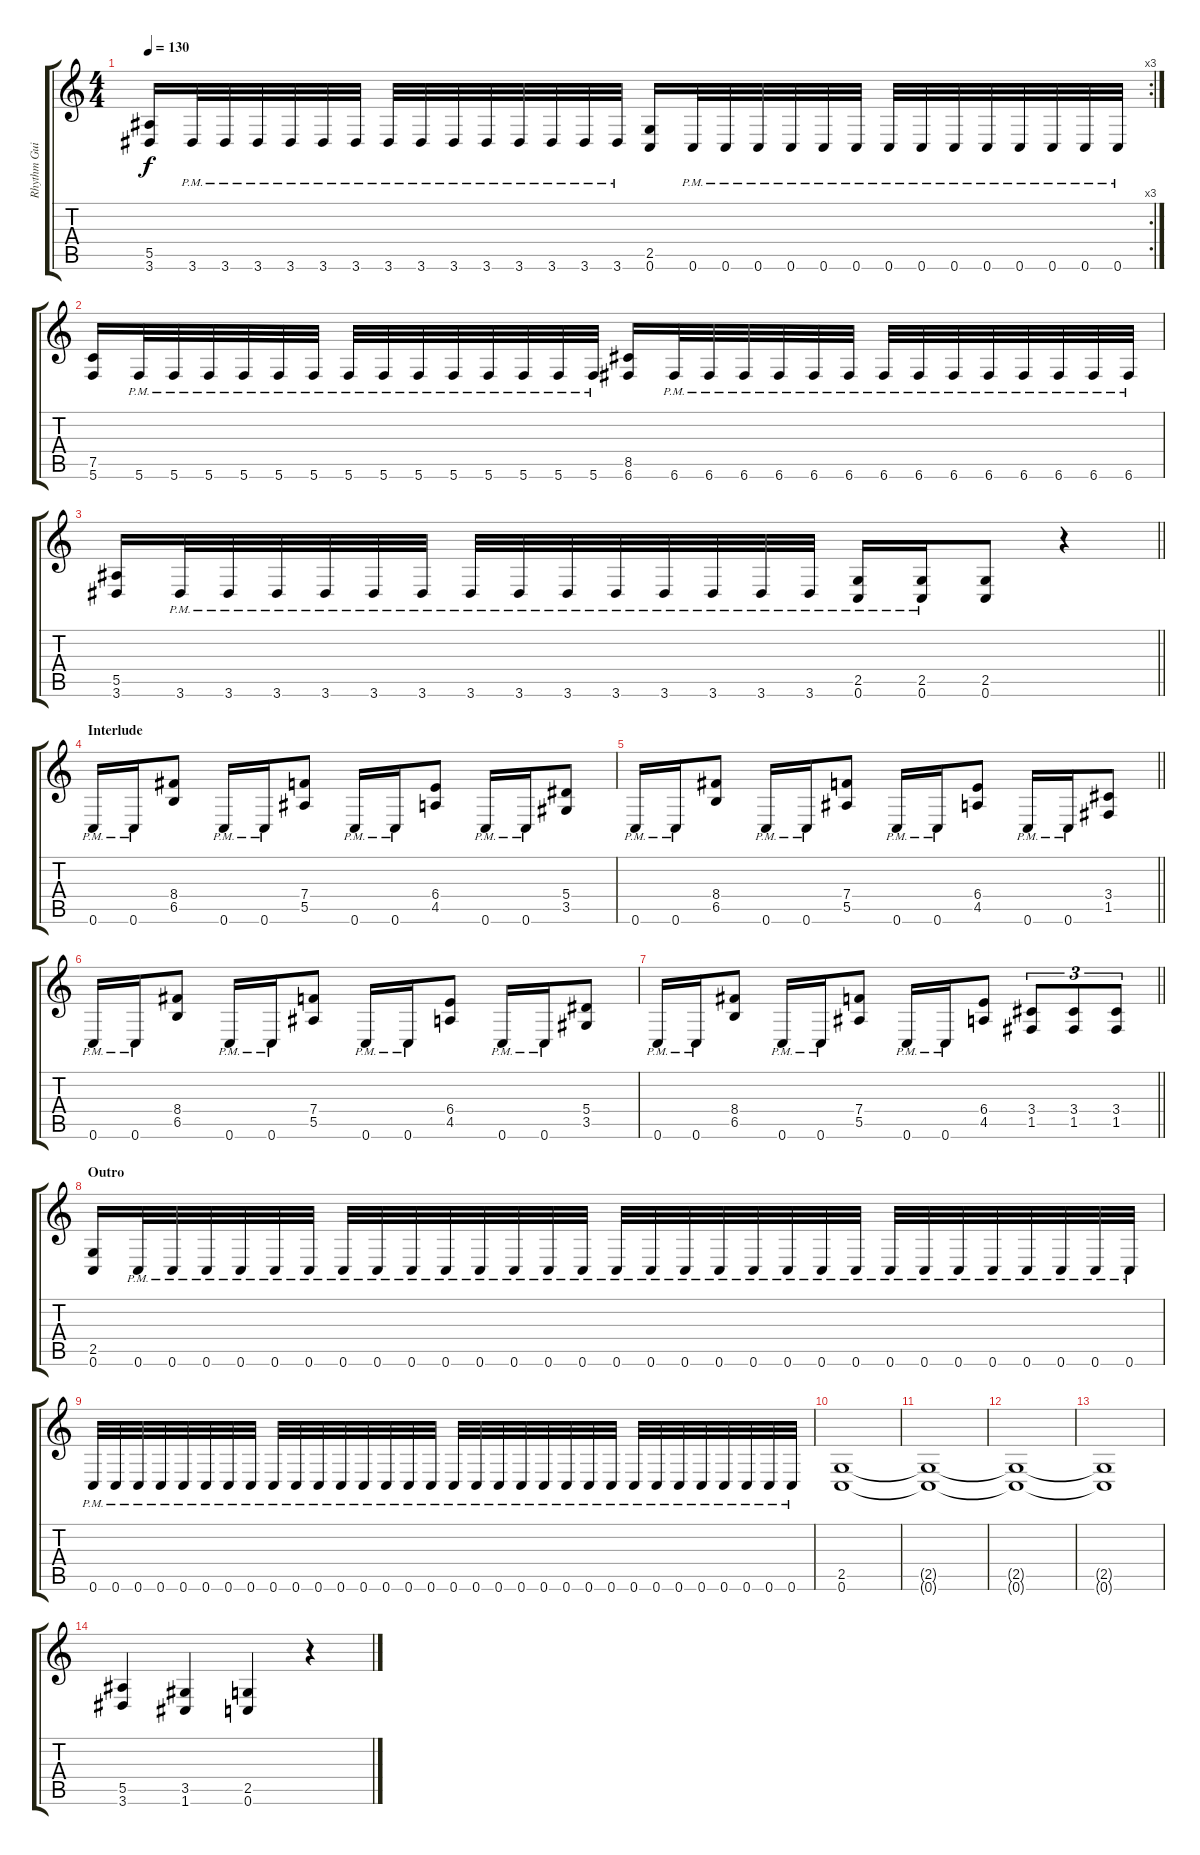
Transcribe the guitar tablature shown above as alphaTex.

\track ("Rhythm Guitar" "Rhythm Gui") {instrument distortionguitar}
\staff {score tabs}
\tuning (C4 G3 Eb3 Bb2 F2 C2) {hide}
\rc 3
\ts (4 4)
\tempo 130
\clef g2
\ks c
(5.5 3.6).16{dy f} 3.6{pm}.32 3.6{pm}.32 3.6{pm}.32 3.6{pm}.32 3.6{pm}.32 3.6{pm}.32 3.6{pm}.32 3.6{pm}.32 3.6{pm}.32 3.6{pm}.32 3.6{pm}.32 3.6{pm}.32 3.6{pm}.32 3.6{pm}.32 (2.5 0.6).16 0.6{pm}.32 0.6{pm}.32 0.6{pm}.32 0.6{pm}.32 0.6{pm}.32 0.6{pm}.32 0.6{pm}.32 0.6{pm}.32 0.6{pm}.32 0.6{pm}.32 0.6{pm}.32 0.6{pm}.32 0.6{pm}.32 0.6{pm}.32 |
(7.5 5.6).16 5.6{pm}.32 5.6{pm}.32 5.6{pm}.32 5.6{pm}.32 5.6{pm}.32 5.6{pm}.32 5.6{pm}.32 5.6{pm}.32 5.6{pm}.32 5.6{pm}.32 5.6{pm}.32 5.6{pm}.32 5.6{pm}.32 5.6{pm}.32 (8.5 6.6).16 6.6{pm}.32 6.6{pm}.32 6.6{pm}.32 6.6{pm}.32 6.6{pm}.32 6.6{pm}.32 6.6{pm}.32 6.6{pm}.32 6.6{pm}.32 6.6{pm}.32 6.6{pm}.32 6.6{pm}.32 6.6{pm}.32 6.6{pm}.32 |
\barLineRight lightlight
(5.5 3.6).16 3.6{pm}.32 3.6{pm}.32 3.6{pm}.32 3.6{pm}.32 3.6{pm}.32 3.6{pm}.32 3.6{pm}.32 3.6{pm}.32 3.6{pm}.32 3.6{pm}.32 3.6{pm}.32 3.6{pm}.32 3.6{pm}.32 3.6{pm}.32 (2.5{pm} 0.6{pm}).16 (2.5{pm} 0.6{pm}).16 (2.5 0.6).8 r.4 |
\section ("" "Interlude")
0.6{pm}.16 0.6{pm}.16 (8.4 6.5).8 0.6{pm}.16 0.6{pm}.16 (7.4 5.5).8 0.6{pm}.16 0.6{pm}.16 (6.4 4.5).8 0.6{pm}.16 0.6{pm}.16 (5.4 3.5).8 |
\barLineRight lightlight
0.6{pm}.16 0.6{pm}.16 (8.4 6.5).8 0.6{pm}.16 0.6{pm}.16 (7.4 5.5).8 0.6{pm}.16 0.6{pm}.16 (6.4 4.5).8 0.6{pm}.16 0.6{pm}.16 (3.4 1.5).8 |
0.6{pm}.16 0.6{pm}.16 (8.4 6.5).8 0.6{pm}.16 0.6{pm}.16 (7.4 5.5).8 0.6{pm}.16 0.6{pm}.16 (6.4 4.5).8 0.6{pm}.16 0.6{pm}.16 (5.4 3.5).8 |
\barLineRight lightlight
0.6{pm}.16 0.6{pm}.16 (8.4 6.5).8 0.6{pm}.16 0.6{pm}.16 (7.4 5.5).8 0.6{pm}.16 0.6{pm}.16 (6.4 4.5).8 (3.4 1.5).8{tu (3 2)} (3.4 1.5).8{tu (3 2)} (3.4 1.5).8{tu (3 2)} |
\section ("" "Outro")
(2.5 0.6).16 0.6{pm}.32 0.6{pm}.32 0.6{pm}.32 0.6{pm}.32 0.6{pm}.32 0.6{pm}.32 0.6{pm}.32 0.6{pm}.32 0.6{pm}.32 0.6{pm}.32 0.6{pm}.32 0.6{pm}.32 0.6{pm}.32 0.6{pm}.32 0.6{pm}.32 0.6{pm}.32 0.6{pm}.32 0.6{pm}.32 0.6{pm}.32 0.6{pm}.32 0.6{pm}.32 0.6{pm}.32 0.6{pm}.32 0.6{pm}.32 0.6{pm}.32 0.6{pm}.32 0.6{pm}.32 0.6{pm}.32 0.6{pm}.32 0.6{pm}.32 |
0.6{pm}.32 0.6{pm}.32 0.6{pm}.32 0.6{pm}.32 0.6{pm}.32 0.6{pm}.32 0.6{pm}.32 0.6{pm}.32 0.6{pm}.32 0.6{pm}.32 0.6{pm}.32 0.6{pm}.32 0.6{pm}.32 0.6{pm}.32 0.6{pm}.32 0.6{pm}.32 0.6{pm}.32 0.6{pm}.32 0.6{pm}.32 0.6{pm}.32 0.6{pm}.32 0.6{pm}.32 0.6{pm}.32 0.6{pm}.32 0.6{pm}.32 0.6{pm}.32 0.6{pm}.32 0.6{pm}.32 0.6{pm}.32 0.6{pm}.32 0.6{pm}.32 0.6{pm}.32 |
(2.5 0.6).1 |
(2.5{t} 0.6{t}).1 |
(2.5{t} 0.6{t}).1 |
(2.5{t} 0.6{t}).1 |
(5.5 3.6).4 (3.5 1.6).4 (2.5 0.6).4 r.4
